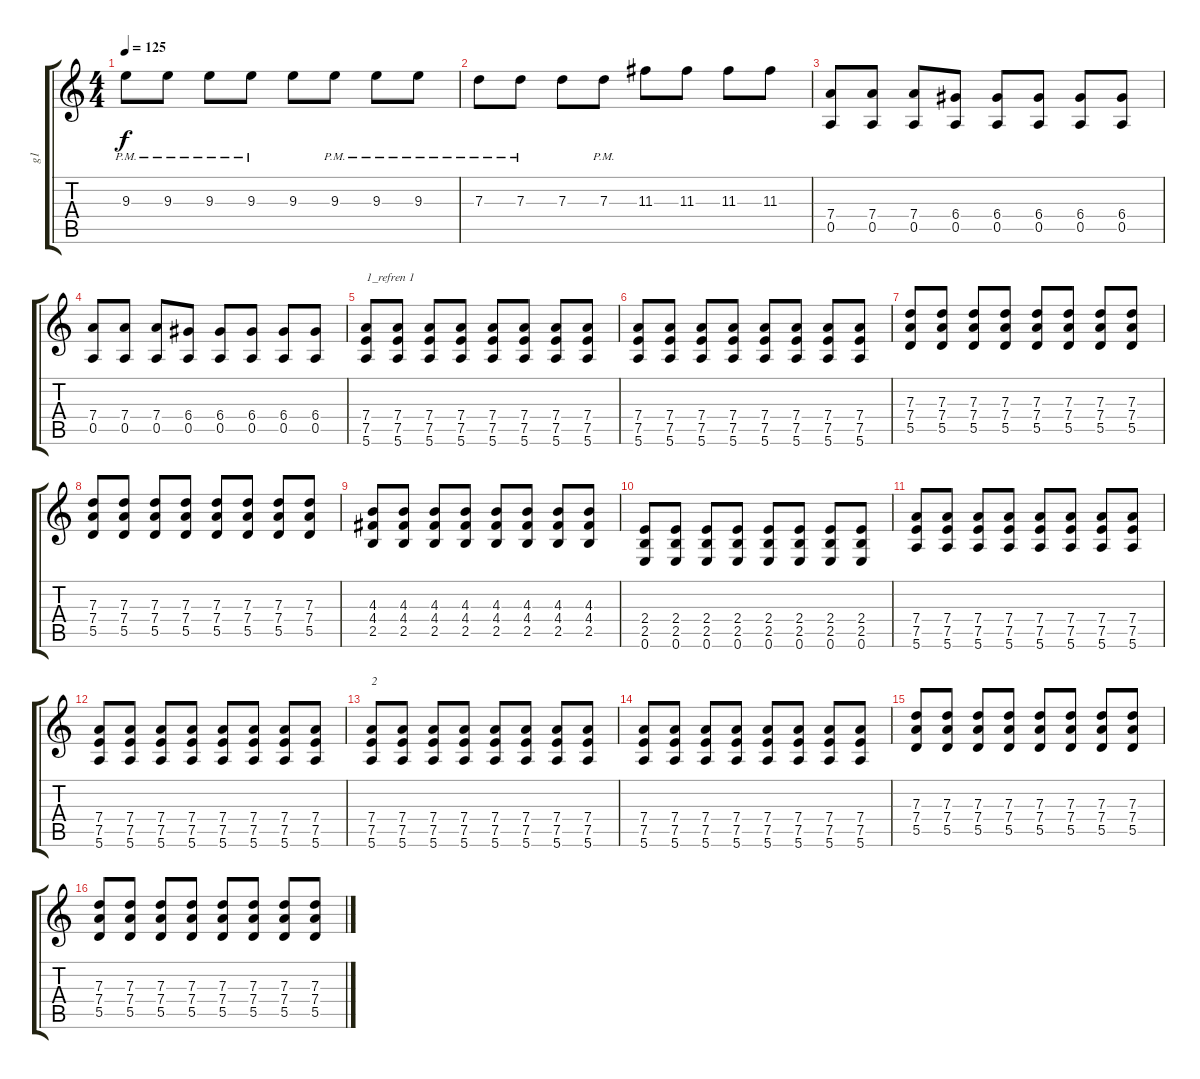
\track ("g1" "g1") {instrument overdrivenguitar}
\staff {score tabs}
\tuning (E4 B3 G3 D3 A2 E2) {hide}
\ts (4 4)
\tempo 125
\clef g2
\ks c
9.3{pm}.8{dy f} 9.3{pm}.8 9.3{pm}.8 9.3{pm}.8 9.3.8 9.3{pm}.8 9.3{pm}.8 9.3{pm}.8 |
7.3{pm}.8 7.3{pm}.8 7.3.8 7.3{pm}.8 11.3.8 11.3.8 11.3.8 11.3.8 |
(7.4 0.5).8 (7.4 0.5).8 (7.4 0.5).8 (6.4 0.5).8 (6.4 0.5).8 (6.4 0.5).8 (6.4 0.5).8 (6.4 0.5).8 |
(7.4 0.5).8 (7.4 0.5).8 (7.4 0.5).8 (6.4 0.5).8 (6.4 0.5).8 (6.4 0.5).8 (6.4 0.5).8 (6.4 0.5).8 |
(7.4 7.5 5.6).8{txt "1_refren 1"} (7.4 7.5 5.6).8 (7.4 7.5 5.6).8 (7.4 7.5 5.6).8 (7.4 7.5 5.6).8 (7.4 7.5 5.6).8 (7.4 7.5 5.6).8 (7.4 7.5 5.6).8 |
(7.4 7.5 5.6).8 (7.4 7.5 5.6).8 (7.4 7.5 5.6).8 (7.4 7.5 5.6).8 (7.4 7.5 5.6).8 (7.4 7.5 5.6).8 (7.4 7.5 5.6).8 (7.4 7.5 5.6).8 |
(7.3 7.4 5.5).8 (7.3 7.4 5.5).8 (7.3 7.4 5.5).8 (7.3 7.4 5.5).8 (7.3 7.4 5.5).8 (7.3 7.4 5.5).8 (7.3 7.4 5.5).8 (7.3 7.4 5.5).8 |
(7.3 7.4 5.5).8 (7.3 7.4 5.5).8 (7.3 7.4 5.5).8 (7.3 7.4 5.5).8 (7.3 7.4 5.5).8 (7.3 7.4 5.5).8 (7.3 7.4 5.5).8 (7.3 7.4 5.5).8 |
(4.3 4.4 2.5).8 (4.3 4.4 2.5).8 (4.3 4.4 2.5).8 (4.3 4.4 2.5).8 (4.3 4.4 2.5).8 (4.3 4.4 2.5).8 (4.3 4.4 2.5).8 (4.3 4.4 2.5).8 |
(2.4 2.5 0.6).8 (2.4 2.5 0.6).8 (2.4 2.5 0.6).8 (2.4 2.5 0.6).8 (2.4 2.5 0.6).8 (2.4 2.5 0.6).8 (2.4 2.5 0.6).8 (2.4 2.5 0.6).8 |
(7.4 7.5 5.6).8 (7.4 7.5 5.6).8 (7.4 7.5 5.6).8 (7.4 7.5 5.6).8 (7.4 7.5 5.6).8 (7.4 7.5 5.6).8 (7.4 7.5 5.6).8 (7.4 7.5 5.6).8 |
(7.4 7.5 5.6).8 (7.4 7.5 5.6).8 (7.4 7.5 5.6).8 (7.4 7.5 5.6).8 (7.4 7.5 5.6).8 (7.4 7.5 5.6).8 (7.4 7.5 5.6).8 (7.4 7.5 5.6).8 |
(7.4 7.5 5.6).8{txt "2"} (7.4 7.5 5.6).8 (7.4 7.5 5.6).8 (7.4 7.5 5.6).8 (7.4 7.5 5.6).8 (7.4 7.5 5.6).8 (7.4 7.5 5.6).8 (7.4 7.5 5.6).8 |
(7.4 7.5 5.6).8 (7.4 7.5 5.6).8 (7.4 7.5 5.6).8 (7.4 7.5 5.6).8 (7.4 7.5 5.6).8 (7.4 7.5 5.6).8 (7.4 7.5 5.6).8 (7.4 7.5 5.6).8 |
(7.3 7.4 5.5).8 (7.3 7.4 5.5).8 (7.3 7.4 5.5).8 (7.3 7.4 5.5).8 (7.3 7.4 5.5).8 (7.3 7.4 5.5).8 (7.3 7.4 5.5).8 (7.3 7.4 5.5).8 |
(7.3 7.4 5.5).8 (7.3 7.4 5.5).8 (7.3 7.4 5.5).8 (7.3 7.4 5.5).8 (7.3 7.4 5.5).8 (7.3 7.4 5.5).8 (7.3 7.4 5.5).8 (7.3 7.4 5.5).8
